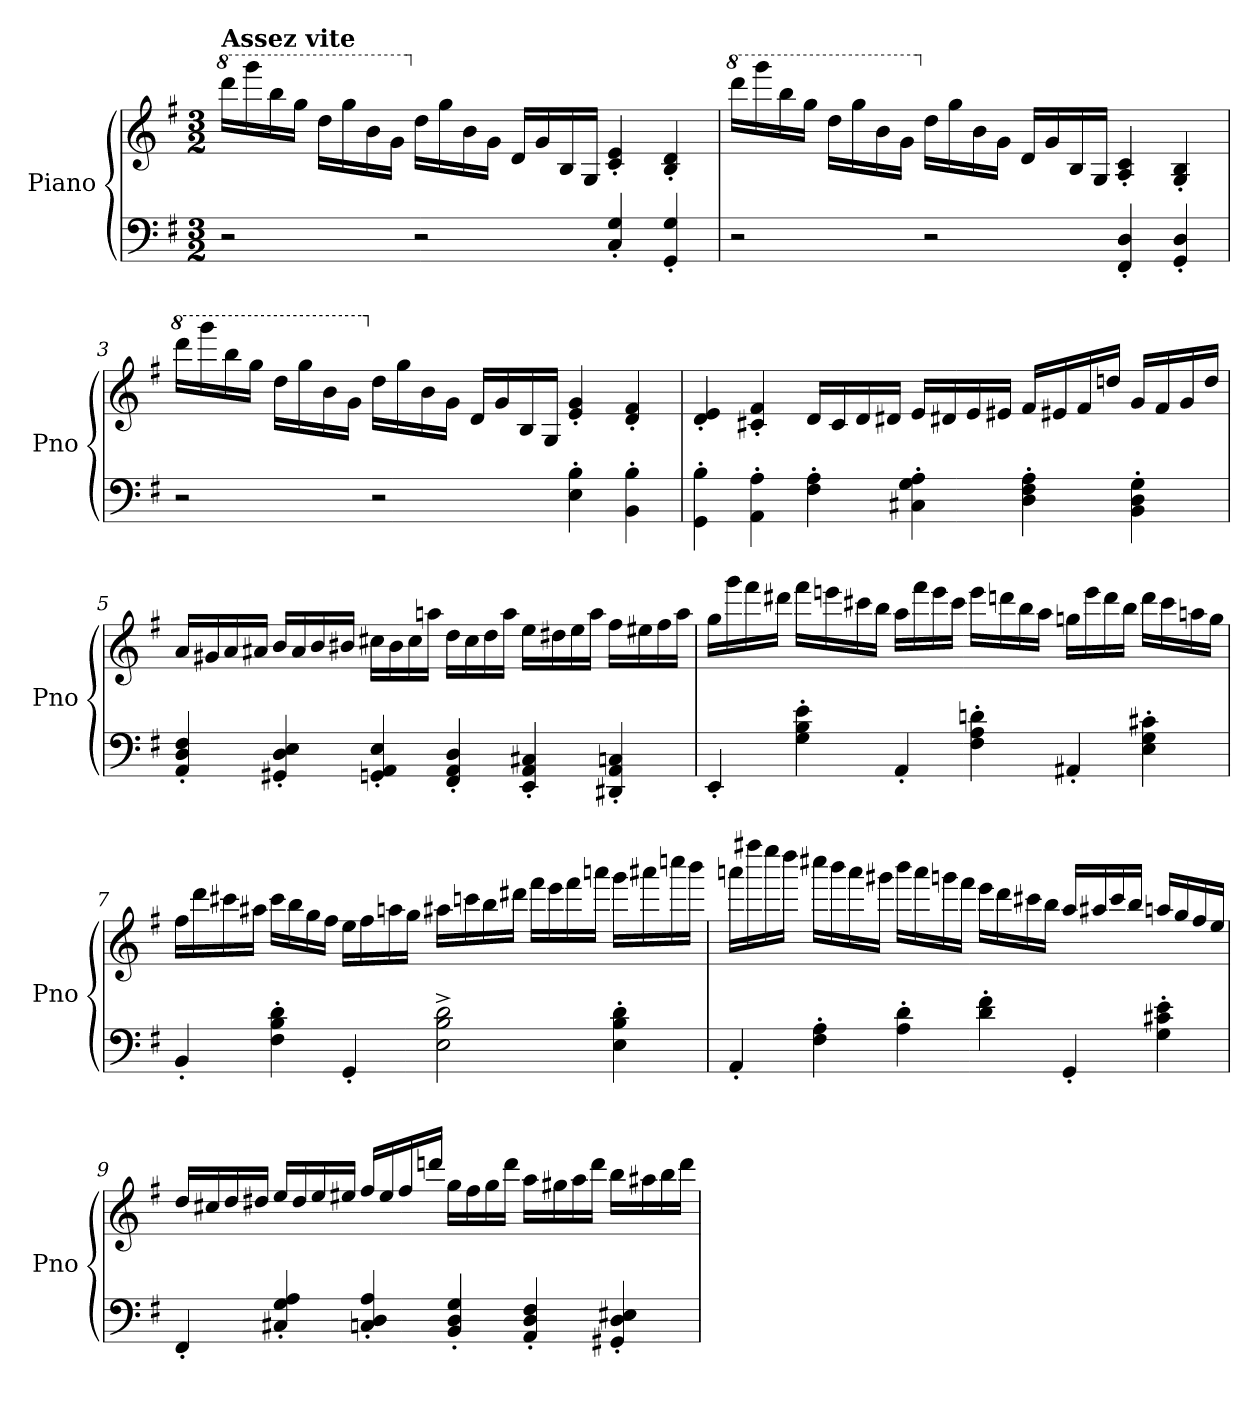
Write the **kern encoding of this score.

**kern	**kern	**dynam
*part1	*part1	*part1
*staff2	*staff1	*staff1/2
*I"Piano	*	*
*I'Pno	*	*
*clefF4	*clefG2	*
*k[f#]	*k[f#]	*
*M3/2	*M3/2	*
*	*8va	*
=1	=1	=1
!	!LO:TX:a:B:t=Assez vite	!
!	!	!LO:DY:b=2
!	!	!LO:DY:n=1:b
2r	16dddd\LL	other-dynamics other-dynamics
.	16gggg\	.
.	16bbb\	.
.	16ggg\JJ	.
.	16ddd\LL	.
.	16ggg\	.
.	16bb\	.
.	16gg\JJ	.
*	*X8va	*
2r	16dd\LL	.
.	16gg\	.
.	16b\	.
.	16g\JJ	.
.	16d/LL	.
.	16g/	.
.	16B/	.
.	16G/JJ	.
4C/' 4G/'	4c/' 4e/'	.
4GG/' 4G/'	4B/' 4d/'	.
=2	=2	=2
*	*8va	*
2r	16dddd\LL	.
.	16gggg\	.
.	16bbb\	.
.	16ggg\JJ	.
.	16ddd\LL	.
.	16ggg\	.
.	16bb\	.
.	16gg\JJ	.
*	*X8va	*
2r	16dd\LL	.
.	16gg\	.
.	16b\	.
.	16g\JJ	.
.	16d/LL	.
.	16g/	.
.	16B/	.
.	16G/JJ	.
4FF#/' 4D/'	4A/' 4c/'	.
4GG/' 4D/'	4G/' 4B/'	.
!!LO:LB:g=z
=3	=3	=3
*	*8va	*
2r	16dddd\LL	.
.	16gggg\	.
.	16bbb\	.
.	16ggg\JJ	.
.	16ddd\LL	.
.	16ggg\	.
.	16bb\	.
.	16gg\JJ	.
*	*X8va	*
2r	16dd\LL	.
.	16gg\	.
.	16b\	.
.	16g\JJ	.
.	16d/LL	.
.	16g/	.
.	16B/	.
.	16G/JJ	.
4E\' 4B\'	4e/' 4g/'	.
4BB\' 4B\'	4d/' 4f#/'	.
=4	=4	=4
4GG\' 4B\'	4d/' 4e/'	.
4AA\' 4A\'	4c#X/' 4f#/'	.
4F#\' 4A\'	16d/LL	.
.	16c#/	.
.	16d/	.
.	16d#X/JJ	.
4C#X\' 4G\' 4A\'	16e/LL	.
.	16d#X/	.
.	16e/	.
.	16e#X/JJ	.
4D\' 4F#\' 4A\'	16f#/LL	.
.	16e#X/	.
.	16f#/	.
.	16ddn/JJ	.
4BB\' 4D\' 4G\'	16g/LL	.
.	16f#/	.
.	16g/	.
.	16dd/JJ	.
!!LO:LB:g=z
=5	=5	=5
4AA/' 4D/' 4F#/'	16a/LL	.
.	16g#X/	.
.	16a/	.
.	16a#X/JJ	.
4GG#X/' 4D/' 4E/'	16b/LL	.
.	16a#/	.
.	16b/	.
.	16b#X/JJ	.
4GGn/' 4AA/' 4E/'	16cc#X\LL	.
.	16b#\	.
.	16cc#\	.
.	16aan\JJ	.
4FF#/' 4AA/' 4D/'	16dd\LL	.
.	16cc#\	.
.	16dd\	.
.	16aa\JJ	.
4EE/' 4AA/' 4C#X/'	16ee\LL	.
.	16dd#X\	.
.	16ee\	.
.	16aa\JJ	.
4DD#X/' 4AA/' 4Cn/'	16ff#\LL	.
.	16ee#X\	.
.	16ff#\	.
.	16aa\JJ	.
=6	=6	=6
!	!	!LO:DY:a=2
4EE'/	16gg\LL	other-dynamics
.	16ggg\	.
.	16fff#\	.
.	16ddd#X\JJ	.
4G\' 4B\' 4e\'	16fff#\LL	.
.	16eeen\	.
.	16ccc#X\	.
.	16bb\JJ	.
4AA'/	16aa\LL	.
.	16fff#\	.
.	16eee\	.
.	16ccc#\JJ	.
4F#\' 4A\' 4dn\'	16eee\LL	.
.	16dddn\	.
.	16bb\	.
.	16aa\JJ	.
4AA#X'/	16ggn\LL	.
.	16eee\	.
.	16ddd\	.
.	16bb\JJ	.
4E\' 4G\' 4c#X\'	16ddd\LL	.
.	16ccc#\	.
.	16aan\	.
.	16gg\JJ	.
!!LO:LB:g=z
=7	=7	=7
4BB'/	16ff#\LL	.
.	16ddd\	.
.	16ccc#X\	.
.	16aa#X\JJ	.
4F#\' 4B\' 4d\'	16ccc#\LL	.
.	16bb\	.
.	16gg\	.
.	16ff#\JJ	.
4GG'/	16ee\LL	.
.	16ff#\	.
.	16aan\	.
.	16gg\JJ	.
2E\^ 2B\^ 2d\^	16aa#X\LL	.
.	16cccn\	.
.	16bb\	.
.	16ddd#X\JJ	.
.	16fff#\LL	.
.	16eee\	.
.	16fff#\	.
.	16aaan\JJ	.
4E\' 4B\' 4d\'	16ggg\LL	.
.	16aaa#X\	.
.	16ccccn\	.
.	16bbb\JJ	.
=8	=8	=8
4AA'/	16aaan\LL	.
.	16ffff#X\	.
.	16eeee\	.
.	16dddd\JJ	.
4F#\' 4A\'	16cccc#X\LL	.
.	16bbb\	.
.	16aaa\	.
.	16ggg#X\JJ	.
4A\' 4d\'	16bbb\LL	.
.	16aaa\	.
.	16gggn\	.
.	16fff#\JJ	.
4d\' 4f#\'	16eee\LL	.
.	16ddd\	.
.	16ccc#X\	.
.	16bb\JJ	.
4GG'/	16aa/LL	.
.	16aa#X/	.
.	16ccc#/	.
.	16bb/JJ	.
4G\' 4c#X\' 4e\'	16aan/LL	.
.	16gg/	.
.	16ff#/	.
.	16ee/JJ	.
!!LO:LB:g=z
=9	=9	=9
4FF#'/	16dd/LL	.
.	16cc#X/	.
.	16dd/	.
.	16dd#X/JJ	.
4C#X/' 4G/' 4A/'	16ee/LL	.
.	16dd#/	.
.	16ee/	.
.	16ee#X/JJ	.
4Cn/' 4D/' 4A/'	16ff#/LL	.
.	16ee#/	.
.	16ff#/	.
.	16dddn/JJ	.
4BB/' 4D/' 4G/'	16gg\LL	.
.	16ff#\	.
.	16gg\	.
.	16ddd\JJ	.
4AA/' 4D/' 4F#/'	16aa\LL	.
.	16gg#X\	.
.	16aa\	.
.	16ddd\JJ	.
4GG#X/' 4D/' 4E#X/'	16bb\LL	.
.	16aa#X\	.
.	16bb\	.
.	16ddd\JJ	.
=	=	=
*-	*-	*-
